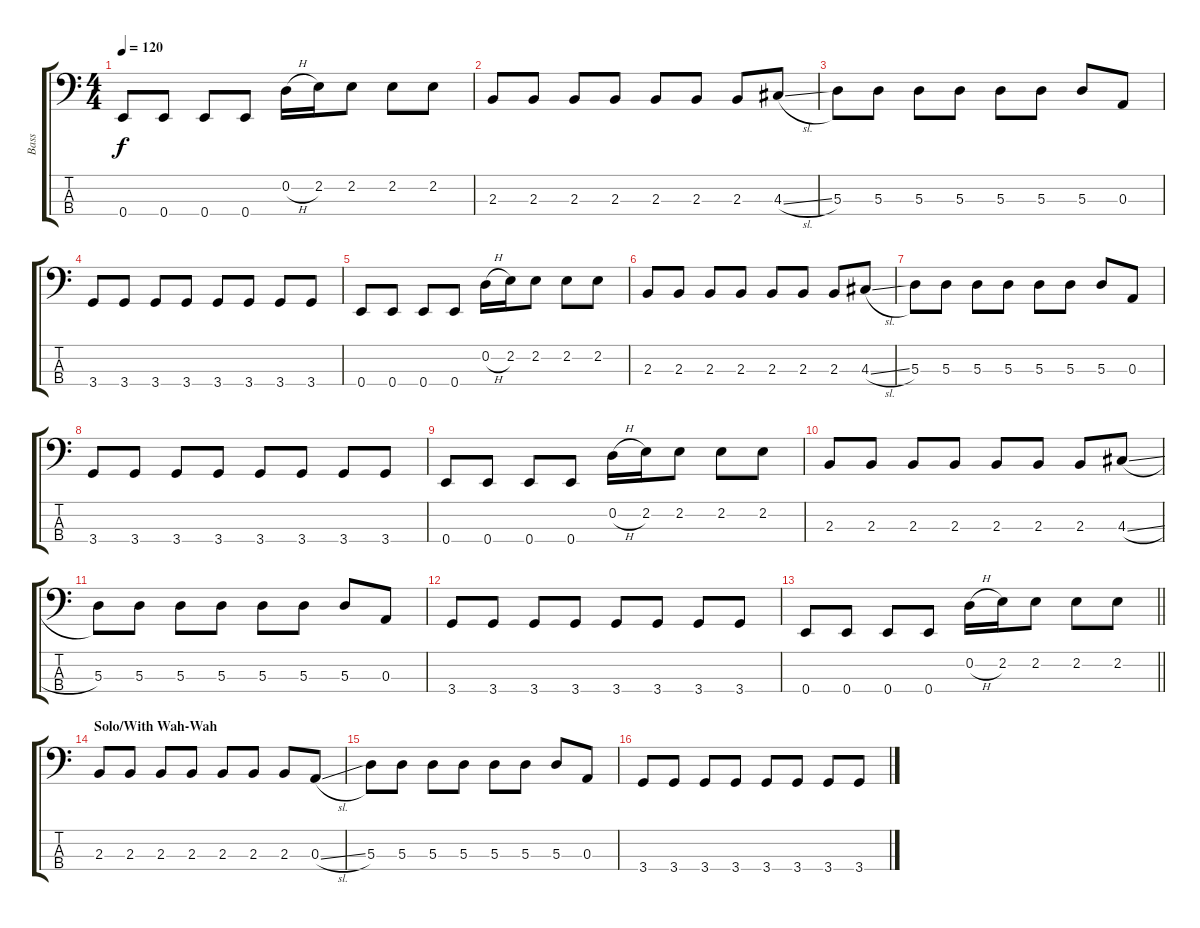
\track ("Bass" "Bass") {instrument electricbassfinger}
\staff {score tabs}
\tuning (G2 D2 A1 E1) {hide}
\ts (4 4)
\tempo 120
\clef f4
\ks c
0.4.8{dy f} 0.4.8 0.4.8 0.4.8 0.2{h}.16 2.2.16 2.2.8 2.2.8 2.2.8 |
2.3.8 2.3.8 2.3.8 2.3.8 2.3.8 2.3.8 2.3.8 4.3{sl}.8 |
5.3.8 5.3.8 5.3.8 5.3.8 5.3.8 5.3.8 5.3.8 0.3.8 |
3.4.8 3.4.8 3.4.8 3.4.8 3.4.8 3.4.8 3.4.8 3.4.8 |
0.4.8 0.4.8 0.4.8 0.4.8 0.2{h}.16 2.2.16 2.2.8 2.2.8 2.2.8 |
2.3.8 2.3.8 2.3.8 2.3.8 2.3.8 2.3.8 2.3.8 4.3{sl}.8 |
5.3.8 5.3.8 5.3.8 5.3.8 5.3.8 5.3.8 5.3.8 0.3.8 |
3.4.8 3.4.8 3.4.8 3.4.8 3.4.8 3.4.8 3.4.8 3.4.8 |
0.4.8 0.4.8 0.4.8 0.4.8 0.2{h}.16 2.2.16 2.2.8 2.2.8 2.2.8 |
2.3.8 2.3.8 2.3.8 2.3.8 2.3.8 2.3.8 2.3.8 4.3{sl}.8 |
5.3.8 5.3.8 5.3.8 5.3.8 5.3.8 5.3.8 5.3.8 0.3.8 |
3.4.8 3.4.8 3.4.8 3.4.8 3.4.8 3.4.8 3.4.8 3.4.8 |
\barLineRight lightlight
0.4.8 0.4.8 0.4.8 0.4.8 0.2{h}.16 2.2.16 2.2.8 2.2.8 2.2.8 |
\section ("" "Solo/With Wah-Wah")
2.3.8 2.3.8 2.3.8 2.3.8 2.3.8 2.3.8 2.3.8 0.3{sl}.8 |
5.3.8 5.3.8 5.3.8 5.3.8 5.3.8 5.3.8 5.3.8 0.3.8 |
3.4.8 3.4.8 3.4.8 3.4.8 3.4.8 3.4.8 3.4.8 3.4.8
